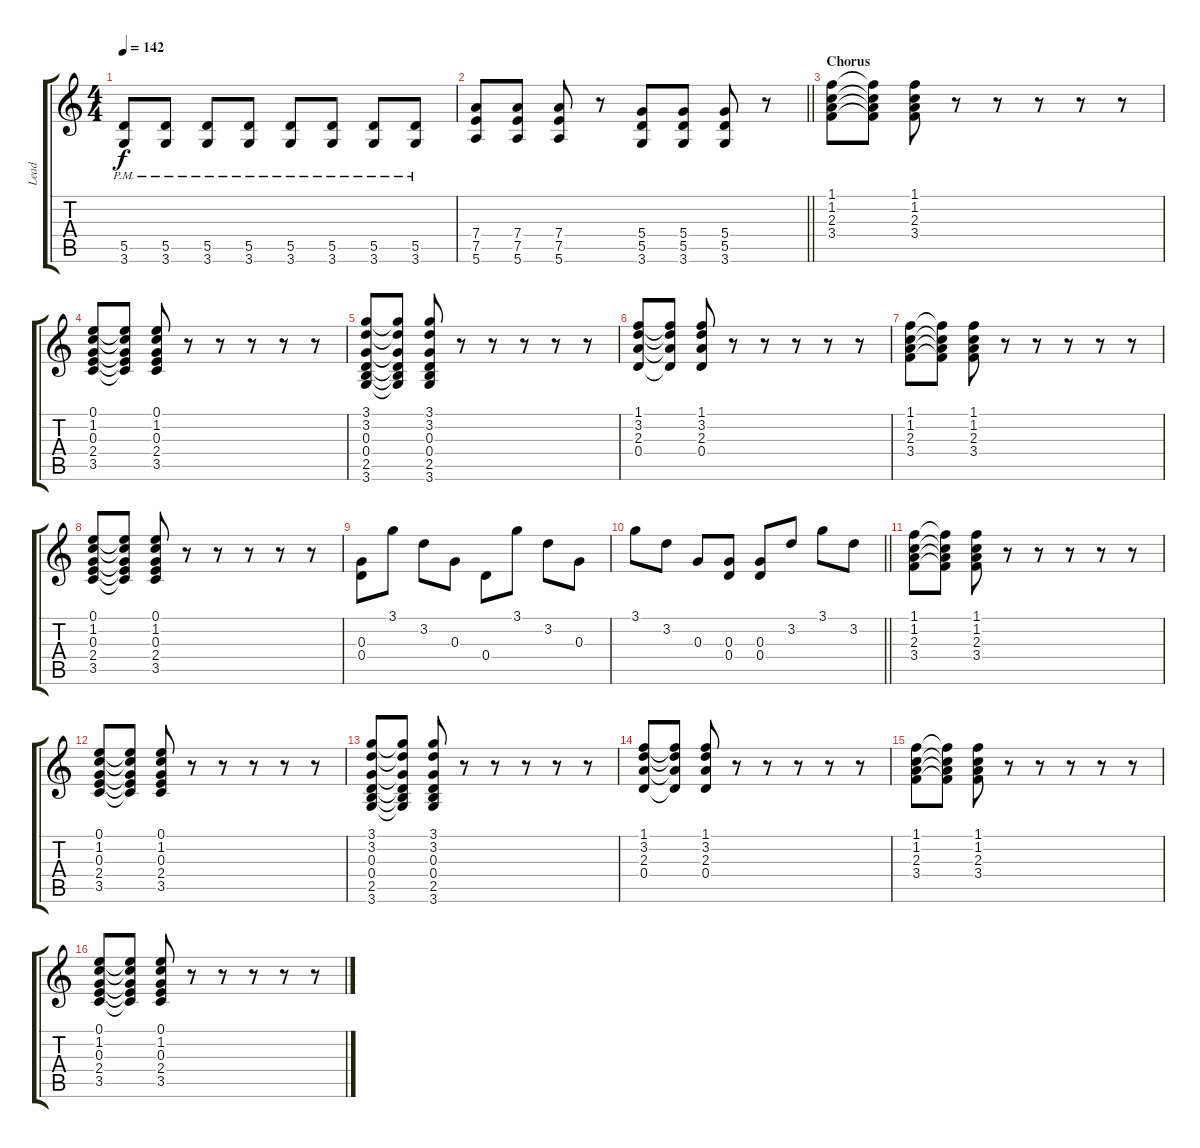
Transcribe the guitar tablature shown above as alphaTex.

\track ("Lead" "Lead") {instrument electricguitarclean}
\staff {score tabs}
\tuning (E4 B3 G3 D3 A2 E2) {hide}
\ts (4 4)
\tempo 142
\clef g2
\ks c
(5.5{pm} 3.6{pm}).8{dy f} (5.5{pm} 3.6{pm}).8 (5.5{pm} 3.6{pm}).8 (5.5{pm} 3.6{pm}).8 (5.5{pm} 3.6{pm}).8 (5.5{pm} 3.6{pm}).8 (5.5{pm} 3.6{pm}).8 (5.5{pm} 3.6{pm}).8 |
\barLineRight lightlight
(7.4 7.5 5.6).8 (7.4 7.5 5.6).8 (7.4 7.5 5.6).8 r.8 (5.4 5.5 3.6).8 (5.4 5.5 3.6).8 (5.4 5.5 3.6).8 r.8 |
\section ("" "Chorus")
(1.1 1.2 2.3 3.4).8 (1.1{t} 1.2{t} 2.3{t} 3.4{t}).8 (1.1 1.2 2.3 3.4).8 r.8 r.8 r.8 r.8 r.8 |
(0.1 1.2 0.3 2.4 3.5).8 (0.1{t} 1.2{t} 0.3{t} 2.4{t} 3.5{t}).8 (0.1 1.2 0.3 2.4 3.5).8 r.8 r.8 r.8 r.8 r.8 |
(3.1 3.2 0.3 0.4 2.5 3.6).8 (3.1{t} 3.2{t} 0.3{t} 0.4{t} 2.5{t} 3.6{t}).8 (3.1 3.2 0.3 0.4 2.5 3.6).8 r.8 r.8 r.8 r.8 r.8 |
(1.1 3.2 2.3 0.4).8 (1.1{t} 3.2{t} 2.3{t} 0.4{t}).8 (1.1 3.2 2.3 0.4).8 r.8 r.8 r.8 r.8 r.8 |
(1.1 1.2 2.3 3.4).8 (1.1{t} 1.2{t} 2.3{t} 3.4{t}).8 (1.1 1.2 2.3 3.4).8 r.8 r.8 r.8 r.8 r.8 |
(0.1 1.2 0.3 2.4 3.5).8 (0.1{t} 1.2{t} 0.3{t} 2.4{t} 3.5{t}).8 (0.1 1.2 0.3 2.4 3.5).8 r.8 r.8 r.8 r.8 r.8 |
(0.3 0.4).8 3.1.8 3.2.8 0.3.8 0.4.8 3.1.8 3.2.8 0.3.8 |
\barLineRight lightlight
3.1.8 3.2.8 0.3.8 (0.3 0.4).8 (0.3 0.4).8 3.2.8 3.1.8 3.2.8 |
(1.1 1.2 2.3 3.4).8 (1.1{t} 1.2{t} 2.3{t} 3.4{t}).8 (1.1 1.2 2.3 3.4).8 r.8 r.8 r.8 r.8 r.8 |
(0.1 1.2 0.3 2.4 3.5).8 (0.1{t} 1.2{t} 0.3{t} 2.4{t} 3.5{t}).8 (0.1 1.2 0.3 2.4 3.5).8 r.8 r.8 r.8 r.8 r.8 |
(3.1 3.2 0.3 0.4 2.5 3.6).8 (3.1{t} 3.2{t} 0.3{t} 0.4{t} 2.5{t} 3.6{t}).8 (3.1 3.2 0.3 0.4 2.5 3.6).8 r.8 r.8 r.8 r.8 r.8 |
(1.1 3.2 2.3 0.4).8 (1.1{t} 3.2{t} 2.3{t} 0.4{t}).8 (1.1 3.2 2.3 0.4).8 r.8 r.8 r.8 r.8 r.8 |
(1.1 1.2 2.3 3.4).8 (1.1{t} 1.2{t} 2.3{t} 3.4{t}).8 (1.1 1.2 2.3 3.4).8 r.8 r.8 r.8 r.8 r.8 |
(0.1 1.2 0.3 2.4 3.5).8 (0.1{t} 1.2{t} 0.3{t} 2.4{t} 3.5{t}).8 (0.1 1.2 0.3 2.4 3.5).8 r.8 r.8 r.8 r.8 r.8
